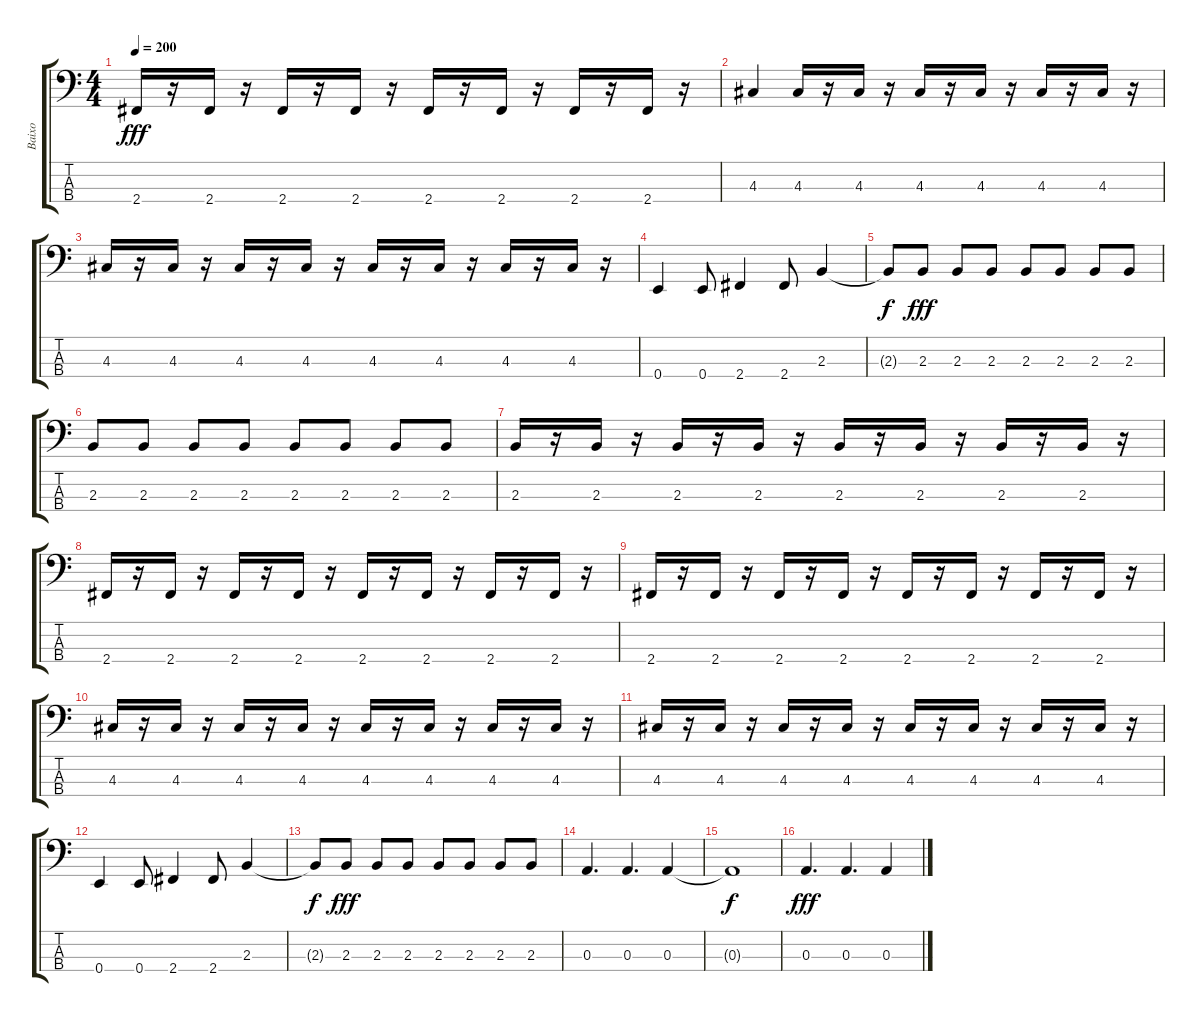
\track ("Baixo" "Baixo") {instrument electricbasspick}
\staff {score tabs}
\tuning (G2 D2 A1 E1) {hide}
\ts (4 4)
\tempo 200
\clef f4
\ks c
2.4.16{dy fff} r.16 2.4.16 r.16 2.4.16 r.16 2.4.16 r.16 2.4.16 r.16 2.4.16 r.16 2.4.16 r.16 2.4.16 r.16 |
4.3.4 4.3.16 r.16 4.3.16 r.16 4.3.16 r.16 4.3.16 r.16 4.3.16 r.16 4.3.16 r.16 |
4.3.16 r.16 4.3.16 r.16 4.3.16 r.16 4.3.16 r.16 4.3.16 r.16 4.3.16 r.16 4.3.16 r.16 4.3.16 r.16 |
0.4.4 0.4.8 2.4.4 2.4.8 2.3.4 |
2.3{t}.8{dy f} 2.3.8{dy fff} 2.3.8 2.3.8 2.3.8 2.3.8 2.3.8 2.3.8 |
2.3.8 2.3.8 2.3.8 2.3.8 2.3.8 2.3.8 2.3.8 2.3.8 |
2.3.16 r.16 2.3.16 r.16 2.3.16 r.16 2.3.16 r.16 2.3.16 r.16 2.3.16 r.16 2.3.16 r.16 2.3.16 r.16 |
2.4.16 r.16 2.4.16 r.16 2.4.16 r.16 2.4.16 r.16 2.4.16 r.16 2.4.16 r.16 2.4.16 r.16 2.4.16 r.16 |
2.4.16 r.16 2.4.16 r.16 2.4.16 r.16 2.4.16 r.16 2.4.16 r.16 2.4.16 r.16 2.4.16 r.16 2.4.16 r.16 |
4.3.16 r.16 4.3.16 r.16 4.3.16 r.16 4.3.16 r.16 4.3.16 r.16 4.3.16 r.16 4.3.16 r.16 4.3.16 r.16 |
4.3.16 r.16 4.3.16 r.16 4.3.16 r.16 4.3.16 r.16 4.3.16 r.16 4.3.16 r.16 4.3.16 r.16 4.3.16 r.16 |
0.4.4 0.4.8 2.4.4 2.4.8 2.3.4 |
2.3{t}.8{dy f} 2.3.8{dy fff} 2.3.8 2.3.8 2.3.8 2.3.8 2.3.8 2.3.8 |
0.3.4{d} 0.3.4{d} 0.3.4 |
0.3{t}.1{dy f} |
0.3.4{d dy fff} 0.3.4{d} 0.3.4
